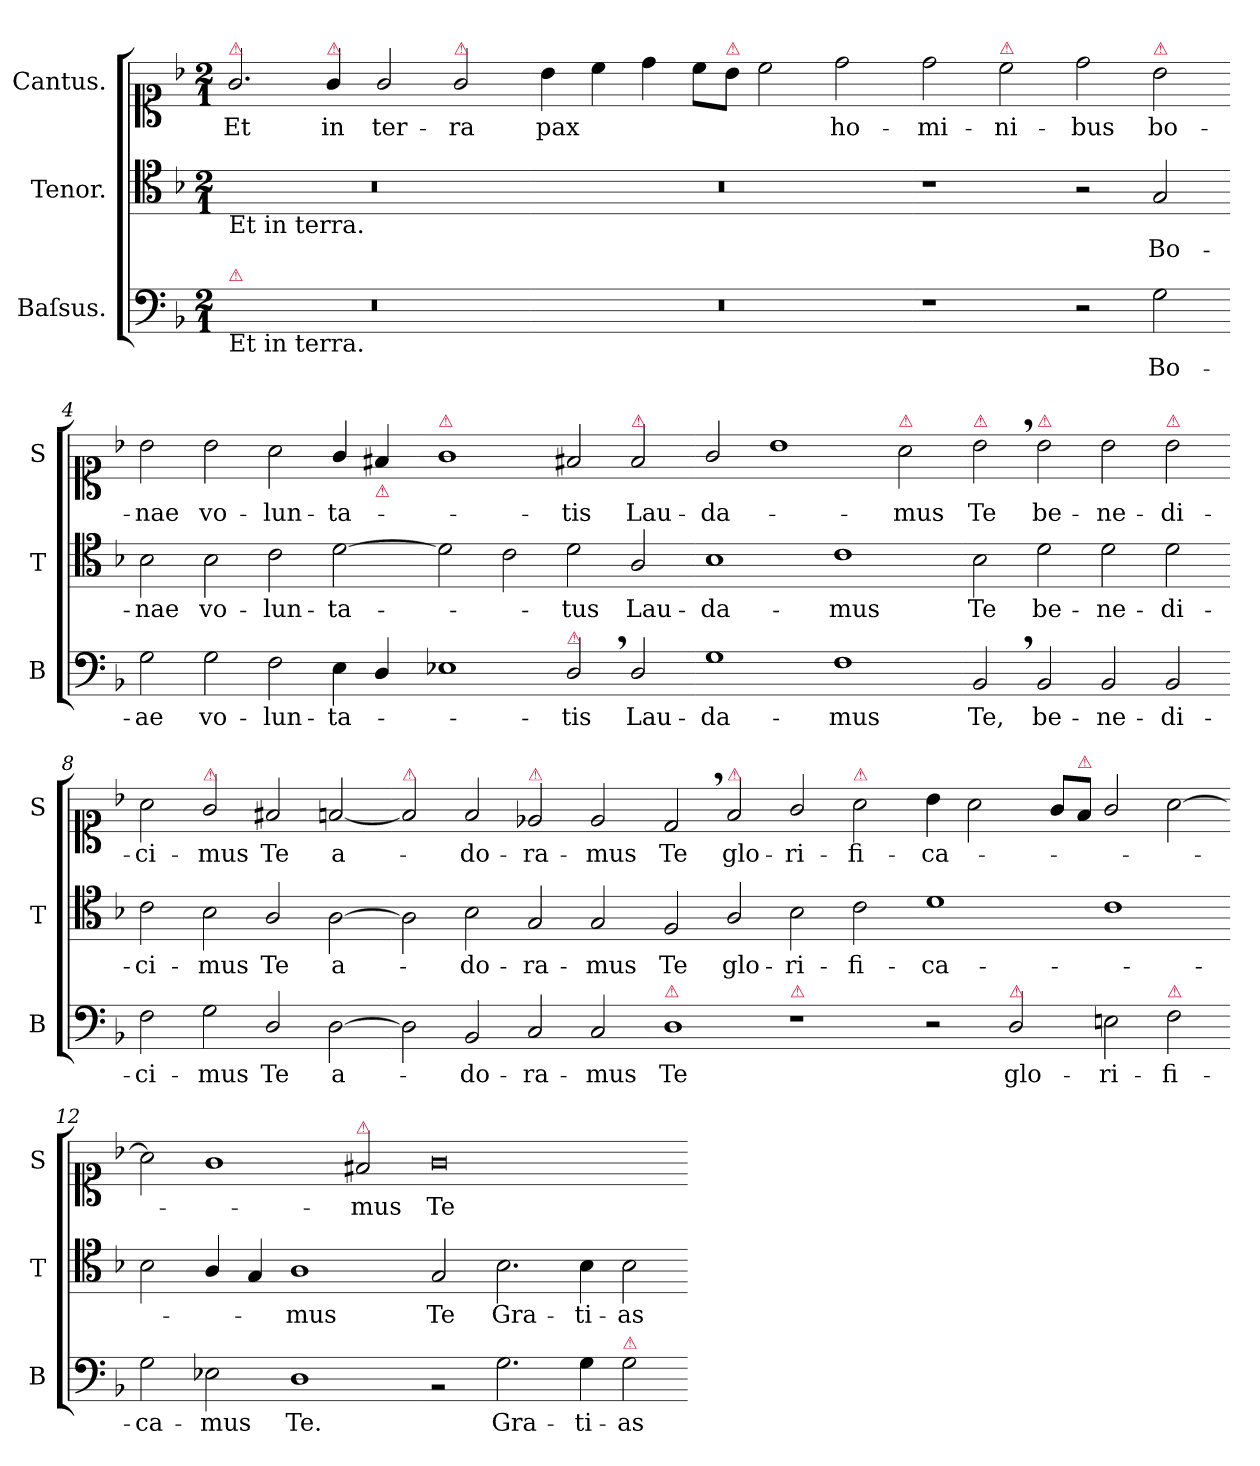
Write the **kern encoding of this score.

**kern	**text	**kern	**text	**kern	**text
*part3	*part3	*part2	*part2	*part1	*part1
*staff3	*staff3	*staff2	*staff2	*staff1	*staff1
*I"Baſsus.	*	*I"Tenor.	*	*I"Cantus.	*
*I'B	*	*I'T	*	*I'S	*
*clefF4	*	*clefC4	*	*clefC1	*
*k[b-]	*	*k[b-]	*	*k[b-]	*
*M2/1	*	*M2/1	*	*M2/1	*
=1	=1	=1	=1	=1	=1
!	!	!	!	!LO:TX:a:color=crimson:t=⚠	!
!	!	!LO:TX:b:t=Et in terra.	!	!	!
!LO:TX:b:t=Et in terra.	!	!	!	!	!
!LO:TX:a:color=crimson:t=⚠	!	!	!	!	!
0r	.	0r	.	2.g/	Et
!	!	!	!	!LO:TX:a:color=crimson:t=⚠	!
.	.	.	.	4g/	in
.	.	.	.	2g/	ter-
!	!	!	!	!LO:TX:a:color=crimson:t=⚠	!
.	.	.	.	2g/	-ra
=2-	=2-	=2-	=2-	=2-	=2-
0r	.	0r	.	4b-\	pax
.	.	.	.	4cc\	.
.	.	.	.	4dd\	.
.	.	.	.	8cc\L	.
!	!	!	!	!LO:TX:a:color=crimson:t=⚠	!
.	.	.	.	8b-\J	.
.	.	.	.	2cc\	.
.	.	.	.	2dd\	ho-
=3-	=3-	=3-	=3-	=3-	=3-
1r	.	1r	.	2dd\	-mi-
!	!	!	!	!LO:TX:a:color=crimson:t=⚠	!
.	.	.	.	2cc\	-ni-
2r	.	2r	.	2dd\	-bus
!	!	!	!	!LO:TX:a:color=crimson:t=⚠	!
2G\	Bo-	2G/	Bo-	2b-\	bo-
=4-	=4-	=4-	=4-	=4-	=4-
2G\	-ae	2B-\	-nae	2b-\	-nae
2G\	vo-	2B-\	vo-	2b-\	vo-
2F\	-lun-	2c\	-lun-	2a\	-lun-
4E\	-ta-	[2d\	-ta-	4g/	-ta-
!	!	!	!	!LO:TX:b:color=crimson:t=⚠	!
4D/	.	.	.	4f#X/	.
=5-	=5-	=5-	=5-	=5-	=5-
!	!	!	!	!LO:TX:a:color=crimson:t=⚠	!
1E-X	.	2d\]	.	1g	.
.	.	2c\	.	.	.
!LO:TX:a:color=crimson:t=⚠	!	!	!	!	!
2D,</	tis	2d\	-tus	2f#X/	-tis
!	!	!	!	!LO:TX:a:color=crimson:t=⚠	!
2D/	Lau-	2A/	Lau-	2f#/	Lau-
=6-	=6-	=6-	=6-	=6-	=6-
1G	-da-	1B-	-da-	2g/	-da-
.	.	.	.	1b-	.
1F	-mus	1c	-mus	.	.
!	!	!	!	!LO:TX:a:color=crimson:t=⚠	!
.	.	.	.	2a\	-mus
=7-	=7-	=7-	=7-	=7-	=7-
!	!	!	!	!LO:TX:a:color=crimson:t=⚠	!
2BB-,</	Te,	2B-\	Te	2b-,<\	Te
!	!	!	!	!LO:TX:a:color=crimson:t=⚠	!
2BB-/	be-	2d\	be-	2b-\	be-
2BB-/	-ne-	2d\	-ne-	2b-\	-ne-
!	!	!	!	!LO:TX:a:color=crimson:t=⚠	!
2BB-/	-di-	2d\	-di-	2b-\	-di-
=8-	=8-	=8-	=8-	=8-	=8-
2F\	-ci-	2c\	-ci-	2a\	-ci-
!	!	!	!	!LO:TX:a:color=crimson:t=⚠	!
2G\	-mus	2B-\	-mus	2g/	-mus
2D/	Te	2A/	Te	2f#X/	Te
[2D\	a-	[2A\	a-	[2fn/	a-
=9-	=9-	=9-	=9-	=9-	=9-
!	!	!	!	!LO:TX:a:color=crimson:t=⚠	!
2D\]	.	2A\]	.	2f/]	.
2BB-/	-do-	2B-\	-do-	2f/	-do-
!	!	!	!	!LO:TX:a:color=crimson:t=⚠	!
2C/	-ra-	2G/	-ra-	2e-X/	-ra-
2C/	-mus	2G/	-mus	2e-/	-mus
=10-	=10-	=10-	=10-	=10-	=10-
!LO:TX:a:color=crimson:t=⚠	!	!	!	!	!
1D	Te	2F/	Te	2d,</	Te
!	!	!	!	!LO:TX:a:color=crimson:t=⚠	!
.	.	2A/	glo-	2f/	glo-
!LO:TX:a:color=crimson:t=⚠	!	!	!	!	!
1r	.	2B-\	-ri-	2g/	-ri-
!	!	!	!	!LO:TX:a:color=crimson:t=⚠	!
.	.	2c\	-fi-	2a\	-fi-
=11-	=11-	=11-	=11-	=11-	=11-
2r	.	1d	-ca-	4b-\	-ca-
.	.	.	.	2a\	.
!LO:TX:a:color=crimson:t=⚠	!	!	!	!	!
2D/	glo-	.	.	.	.
.	.	.	.	8g/L	.
!	!	!	!	!LO:TX:a:color=crimson:t=⚠	!
.	.	.	.	8f/J	.
2En\	-ri-	1c	.	2g/	.
!LO:TX:a:color=crimson:t=⚠	!	!	!	!	!
2F\	-fi-	.	.	[2a\	.
=12-	=12-	=12-	=12-	=12-	=12-
2G\	-ca-	2B-\	.	2a\]	.
2E-X\	-mus	4A/	.	1g	.
.	.	4G/	.	.	.
1D	Te.	1A	-mus	.	.
!	!	!	!	!LO:TX:a:color=crimson:t=⚠	!
.	.	.	.	2f#X/	-mus
=13-	=13-	=13-	=13-	=13-	=13-
2rBB	.	2G/	Te	0g	Te
2.G\	Gra-	2.B-\	Gra-	.	.
4G\	-ti-	4B-\	-ti-	.	.
!LO:TX:a:color=crimson:t=⚠	!	!	!	!	!
2G\	-as	2B-\	-as	.	.
=-	=-	=-	=-	=-	=-
*-	*-	*-	*-	*-	*-
